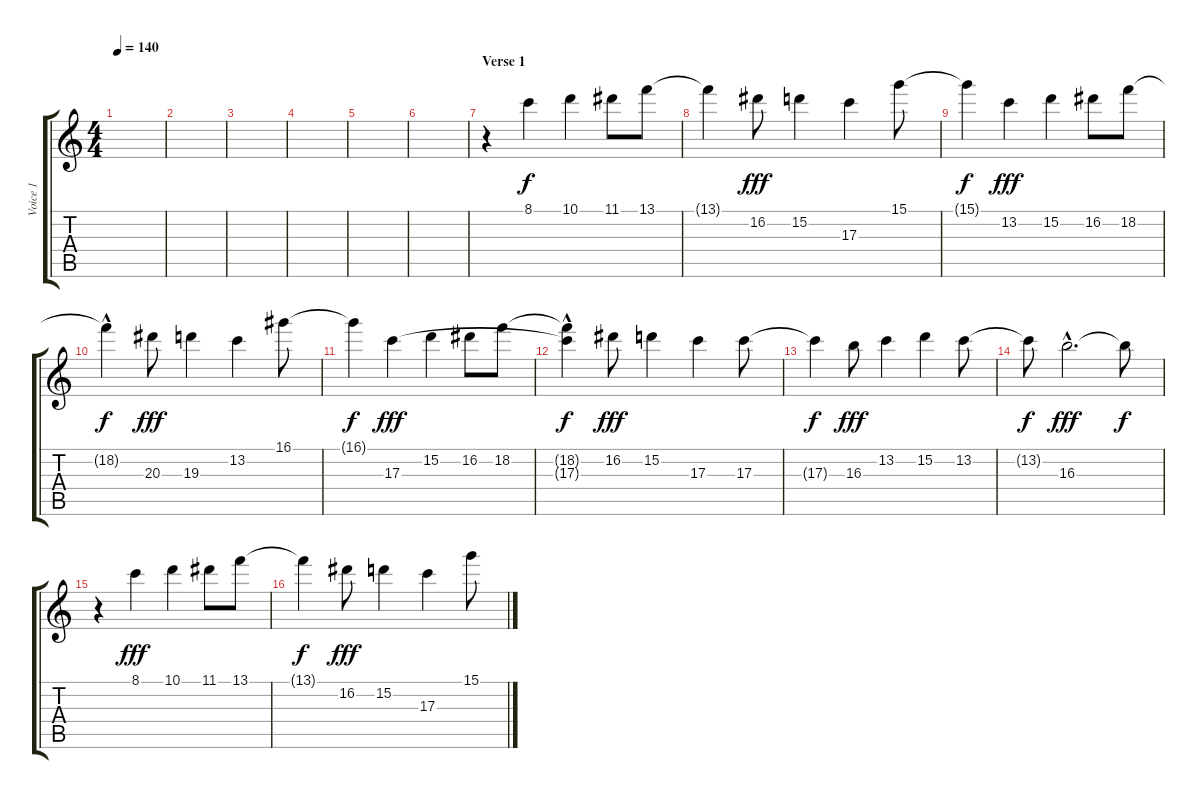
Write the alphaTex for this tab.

\track ("Voice 1" "Voice 1") {instrument electricguitarjazz}
\staff {score tabs}
\tuning (E4 B3 G3 D3 A2 E2) {hide}
\ts (4 4)
\tempo 140
\clef g2
\ks c
|
|
|
|
|
|
\section ("" "Verse 1")
r.4 8.1.4 10.1.4 11.1.8 13.1.8 |
13.1{t}.4{dy f} 16.2.8{dy fff} 15.2.4 17.3.4 15.1.8 |
15.1{t}.4{dy f} 13.2.4{dy fff} 15.2.4 16.2.8 18.2.8 |
18.2{hac t}.4{dy f} 20.3.8{dy fff} 19.3.4 13.2.4 16.1.8 |
16.1{t}.4{dy f} 17.3.4{dy fff} 15.2.4 16.2.8 18.2.8 |
(18.2{hac t} 17.3{hac t}).4{dy f} 16.2.8{dy fff} 15.2.4 17.3.4 17.3.8 |
17.3{t}.4{dy f} 16.3.8{dy fff} 13.2.4 15.2.4 13.2.8 |
13.2{t}.8{dy f} 16.3{hac}.2{d dy fff} 16.3{t}.8{dy f} |
r.4 8.1.4{dy fff} 10.1.4 11.1.8 13.1.8 |
13.1{t}.4{dy f} 16.2.8{dy fff} 15.2.4 17.3.4 15.1.8
